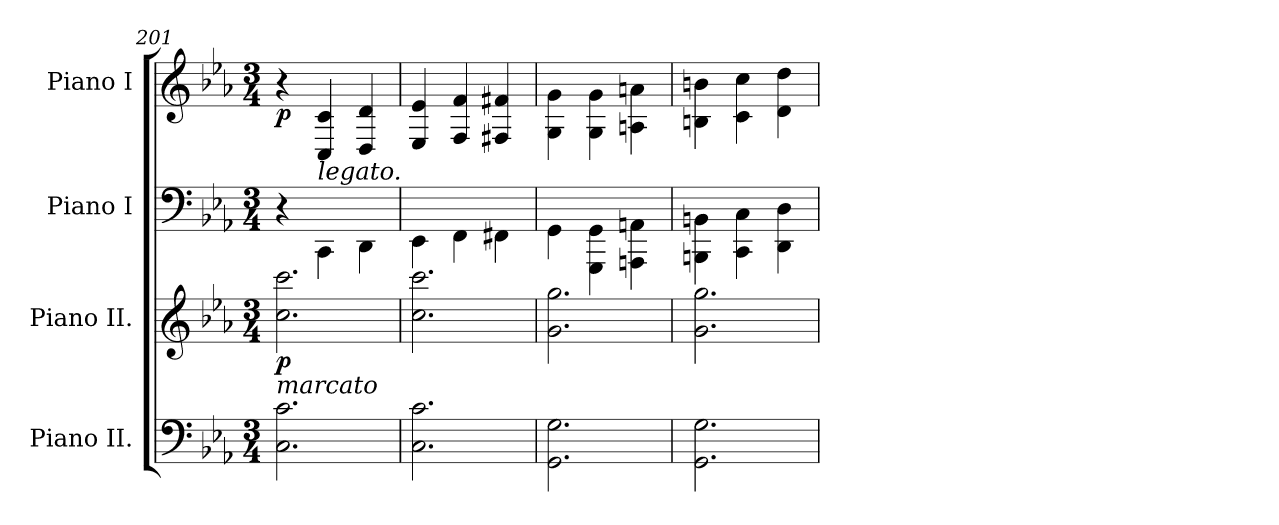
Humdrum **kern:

**kern	**kern	**dynam	**kern	**kern	**dynam
*part4	*part3	*part3	*part2	*part1	*part1
*staff4	*staff3	*staff3	*staff2	*staff1	*staff1
*I"Piano II.	*I"Piano II.	*	*I"Piano I	*I"Piano I	*
*clefF4	*clefG2	*	*clefF4	*clefG2	*
*k[b-e-a-]	*k[b-e-a-]	*	*k[b-e-a-]	*k[b-e-a-]	*
*M3/4	*M3/4	*	*M3/4	*M3/4	*
=201	=201	=201	=201	=201	=201
!	!LO:TX:b:i:t=marcato	!	!	!	!
2.C\ 2.c\	2.cc\ 2.ccc\	p	4r	4r	p
!	!	!	!	!LO:TX:b:i:t=legato.	!
.	.	.	4CC\	4C/ 4c/	.
.	.	.	4DD\	4D/ 4d/	.
=202	=202	=202	=202	=202	=202
2.C\ 2.c\	2.cc\ 2.ccc\	.	4EE-\	4E-/ 4e-/	.
.	.	.	4FF\	4F/ 4f/	.
.	.	.	4FF#X\	4F#X/ 4f#X/	.
=203	=203	=203	=203	=203	=203
2.GG\ 2.G\	2.g\ 2.gg\	.	4GG\	4G\ 4g\	.
.	.	.	4GGG\ 4GG\	4G\ 4g\	.
.	.	.	4AAAn\ 4AAn\	4An\ 4an\	.
=204	=204	=204	=204	=204	=204
2.GG\ 2.G\	2.g\ 2.gg\	.	4BBBn\ 4BBn\	4Bn\ 4bn\	.
.	.	.	4CC\ 4C\	4c\ 4cc\	.
.	.	.	4DD\ 4D\	4d\ 4dd\	.
=	=	=	=	=	=
*-	*-	*-	*-	*-	*-
